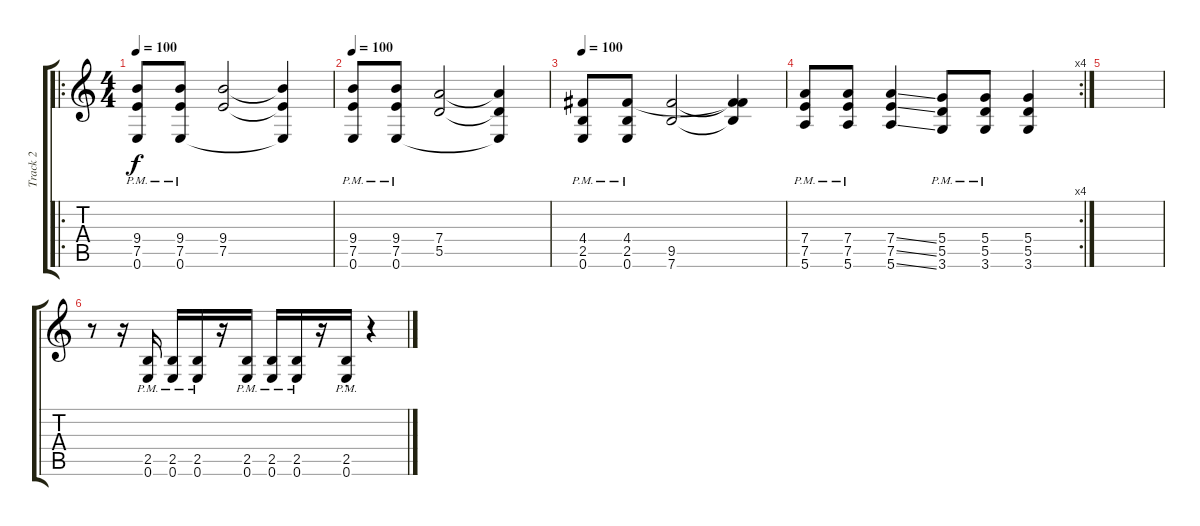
\track ("Track 2" "Track 2") {instrument distortionguitar}
\staff {score tabs}
\tuning (E4 B3 G3 D3 A2 E2) {hide}
\ro
\ts (4 4)
\tempo 100
\clef g2
\ks c
(9.4{pm} 7.5{pm} 0.6{pm}).8{dy f} (9.4{pm} 7.5{pm} 0.6{pm}).8 (9.4 7.5).2 (9.4{t} 7.5{t} 0.6{t}).4 |
\tempo 100
(9.4{pm} 7.5{pm} 0.6{pm}).8 (9.4{pm} 7.5{pm} 0.6{pm}).8 (7.4 5.5).2 (7.4{t} 5.5{t} 0.6{t}).4 |
\tempo 100
(4.4{pm} 2.5{pm} 0.6{pm}).8 (4.4{pm} 2.5{pm} 0.6{pm}).8 (9.5 7.6).2 (4.4{t} 9.5{t} 7.6{t}).4 |
\rc 4
(7.4{pm} 7.5{pm} 5.6{pm}).8 (7.4{pm} 7.5{pm} 5.6{pm}).8 (7.4{ss} 7.5{ss} 5.6{ss}).4 (5.4{pm} 5.5{pm} 3.6{pm}).8 (5.4{pm} 5.5{pm} 3.6{pm}).8 (5.4 5.5 3.6).4 |
|
r.8 r.16 (2.5{pm} 0.6{pm}).16 (2.5{pm} 0.6{pm}).16 (2.5{pm} 0.6{pm}).16 r.16 (2.5{pm} 0.6{pm}).16 (2.5{pm} 0.6{pm}).16 (2.5{pm} 0.6{pm}).16 r.16 (2.5{pm st} 0.6{pm st}).16 r.4
